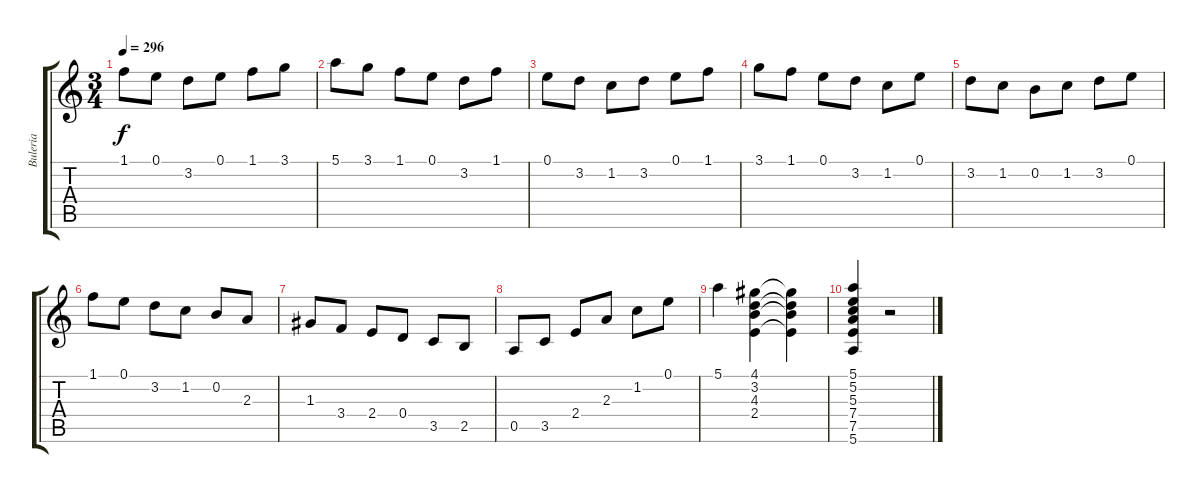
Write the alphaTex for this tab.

\track ("Buleria" "Buleria") {instrument acousticguitarnylon}
\staff {score tabs}
\tuning (E4 B3 G3 D3 A2 E2) {hide}
\ts (3 4)
\tempo 296
\clef g2
\ks c
1.1.8{dy f} 0.1.8 3.2.8 0.1.8 1.1.8 3.1.8 |
5.1.8 3.1.8 1.1.8 0.1.8 3.2.8 1.1.8 |
0.1.8 3.2.8 1.2.8 3.2.8 0.1.8 1.1.8 |
3.1.8 1.1.8 0.1.8 3.2.8 1.2.8 0.1.8 |
3.2.8 1.2.8 0.2.8 1.2.8 3.2.8 0.1.8 |
1.1.8 0.1.8 3.2.8 1.2.8 0.2.8 2.3.8 |
1.3.8 3.4.8 2.4.8 0.4.8 3.5.8 2.5.8 |
0.5.8 3.5.8 2.4.8 2.3.8 1.2.8 0.1.8 |
5.1.4 (4.1 3.2 4.3 2.4).4 (4.1{t} 3.2{t} 4.3{t} 2.4{t}).4 |
(5.1 5.2 5.3 7.4 7.5 5.6).4 r.2
